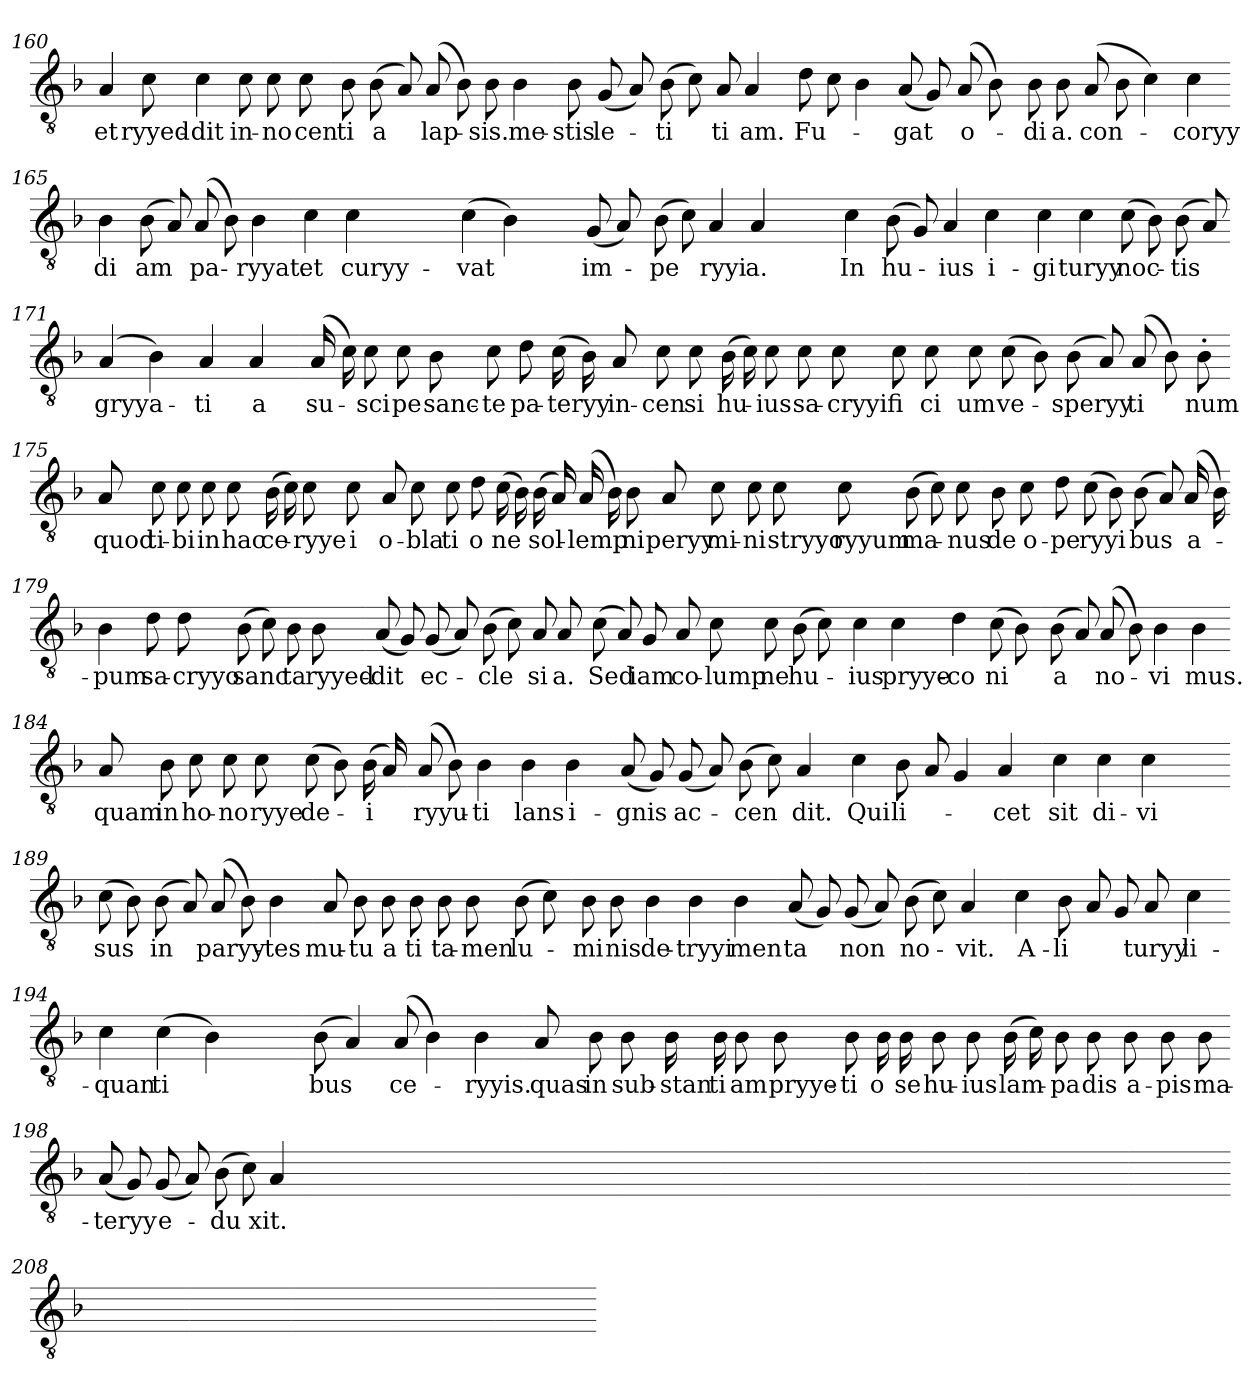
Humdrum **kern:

**kern	**text
*part1	*part1
*staff1	*staff1
*clefGv2	*
*k[b-]	*
=160	=160
4A	et
8c	ryyed-
4c	-dit
8c	in-
8c	no
8c	cen
=161-	=161-
8B-	ti
(8B-	-a
8A)	.
(8A	lap-
8B-)	.
8B-	-sis.
4B-	me-
=162-	=162-
8B-	-stis
(8G	le-
8A)	.
(8B-	ti
8c)	.
8A	ti
4A	-am.
=163-	=163-
8d	Fu-
8c	.
4B-	.
(8A	-gat
8G)	.
(8A	o-
8B-)	.
=164-	=164-
8B-	di
8B-	-a.
(8A	con-
8B-	.
4c)	.
4c	coryy
=165-	=165-
4B-	di
(8B-	-am
8A)	.
(8A	pa-
8B-)	.
4B-	-ryyat.
=166-	=166-
4c	et
4c	curyy-
2ryy	.
=167-	=167-
(4c	-vat
4B-)	.
4ryy	.
(8G	im-
8A)	.
=168-	=168-
(8B-	pe
8c)	.
4A	ryyi
4A	-a.
4ryy	.
=169-	=169-
4c	In
(8B-	hu-
8G)	.
4A	-ius
4c	i-
=170-	=170-
4c	gi
4c	-turyy
(8c	noc-
8B-)	.
(8B-	-tis
8A)	.
=171-	=171-
(4A	gryya-
4B-)	.
4A	ti
4A	-a
=172-	=172-
(16A	su-
16c)	.
8c	sci
8c	-pe
8B-	sanc-
8c	-te
8d	pa-
(16c	-teryy
16B-)	.
8A	in-
=173-	=173-
8c	cen
8c	-si
(16B-	hu-
16c)	.
8c	-ius
8c	sa-
8c	cryyi
8c	fi
8c	ci
=174-	=174-
8c	-um
(8c	ve-
8B-)	.
(8B-	speryy
8A)	.
(8A	ti
8B-)	.
8B-'	-num
=175-	=175-
8A	quod
8c	ti-
8c	-bi
8c	in
8c	hac
(16B-	ce-
16c)	.
8c	ryye
8c	-i
=176-	=176-
8A	o-
8c	bla
8c	ti
8d	o
(16c	-ne
16B-)	.
(16B-	sol-
16A)	.
(16A	lemp
16B-)	.
8B-	-ni
=177-	=177-
8A	peryy
8c	mi-
8c	ni
8c	stryyo
8c	-ryyum
(8B-	ma-
8c)	.
8c	-nus
=178-	=178-
8B-	de
8c	o-
8d	pe
(8c	ryyi
8B-)	.
(8B-	-bus
8A)	.
(16A	a-
16B-)	.
=179-	=179-
4B-	-pum
8d	sa-
8d	cryyo
(8B-	sanc
8c)	.
8B-	-ta
8B-	ryyed-
=180-	=180-
(8A	-dit
8G)	.
(8G	ec-
8A)	.
(8B-	cle
8c)	.
8A	si
8A	-a.
=181-	=181-
(8c	Sed
8A)	.
8G	iam
8A	co-
8c	lump
8c	-ne
(8B-	hu-
8c)	.
=182-	=182-
4c	-ius
4c	pryye-
4d	co
(8c	ni
8B-)	.
=183-	=183-
(8B-	-a
8A)	.
(8A	no-
8B-)	.
4B-	vi
4B-	-mus.
=184-	=184-
8A	quam
8B-	in
8c	ho-
8c	no
8c	-ryye
(8c	de-
8B-)	.
(16B-	-i
16A)	.
=185-	=185-
(8A	ryyu-
8B-)	.
4B-	ti
4B-	-lans
4B-	i-
=186-	=186-
(8A	-gnis
8G)	.
(8G	ac-
8A)	.
(8B-	cen
8c)	.
4A	-dit.
=187-	=187-
4c	Qui
8B-	li-
8A	.
4G	.
4A	-cet
=188-	=188-
4c	sit
4c	di-
4c	vi
4ryy	.
=189-	=189-
(8c	-sus
8B-)	.
(8B-	in
8A)	.
(8A	paryy-
8B-)	.
4B-	-tes
=190-	=190-
8A	mu-
8B-	tu
8B-	a
8B-	-ti
8B-	ta-
8B-	-men
(8B-	lu-
8c)	.
=191-	=191-
8B-	mi
8B-	-nis
4B-	de-
4B-	tryyi
4B-	men
=192-	=192-
(8A	-ta
8G)	.
(8G	non
8A)	.
(8B-	no-
8c)	.
4A	-vit.
=193-	=193-
4c	A-
8B-	li
8A	.
8G	.
8A	-turyy
4c	li-
=194-	=194-
4c	quan
(4c	ti
4B-)	.
4ryy	.
=195-	=195-
(8B-	-bus
4A)	.
(8A	ce-
4B-)	.
4B-	-ryyis.
=196-	=196-
8A	quas
8B-	in
8B-	sub-
16B-	stan
16B-	ti
8B-	-am
8B-	pryye-
8B-	ti
16B-	o
16B-	-se
=197-	=197-
8B-	hu-
8B-	-ius
(16B-	lam-
16c)	.
8B-	pa
8B-	-dis
8B-	a-
8B-	-pis
8B-	ma-
=198-	=198-
(8A	-teryy
8G)	.
(8G	e-
8A)	.
(8B-	du
8c)	.
4A	-xit.
=199-	=199-
1ryy	.
=200-	=200-
1ryy	.
=201-	=201-
1ryy	.
=202-	=202-
1ryy	.
=203-	=203-
1ryy	.
=204-	=204-
1ryy	.
=205-	=205-
1ryy	.
=206-	=206-
1ryy	.
=207-	=207-
1ryy	.
=208-	=208-
1ryy	.
=209-	=209-
1ryy	.
=210-	=210-
1ryy	.
=211-	=211-
1ryy	.
=212-	=212-
1ryy	.
=-	=-
*-	*-
